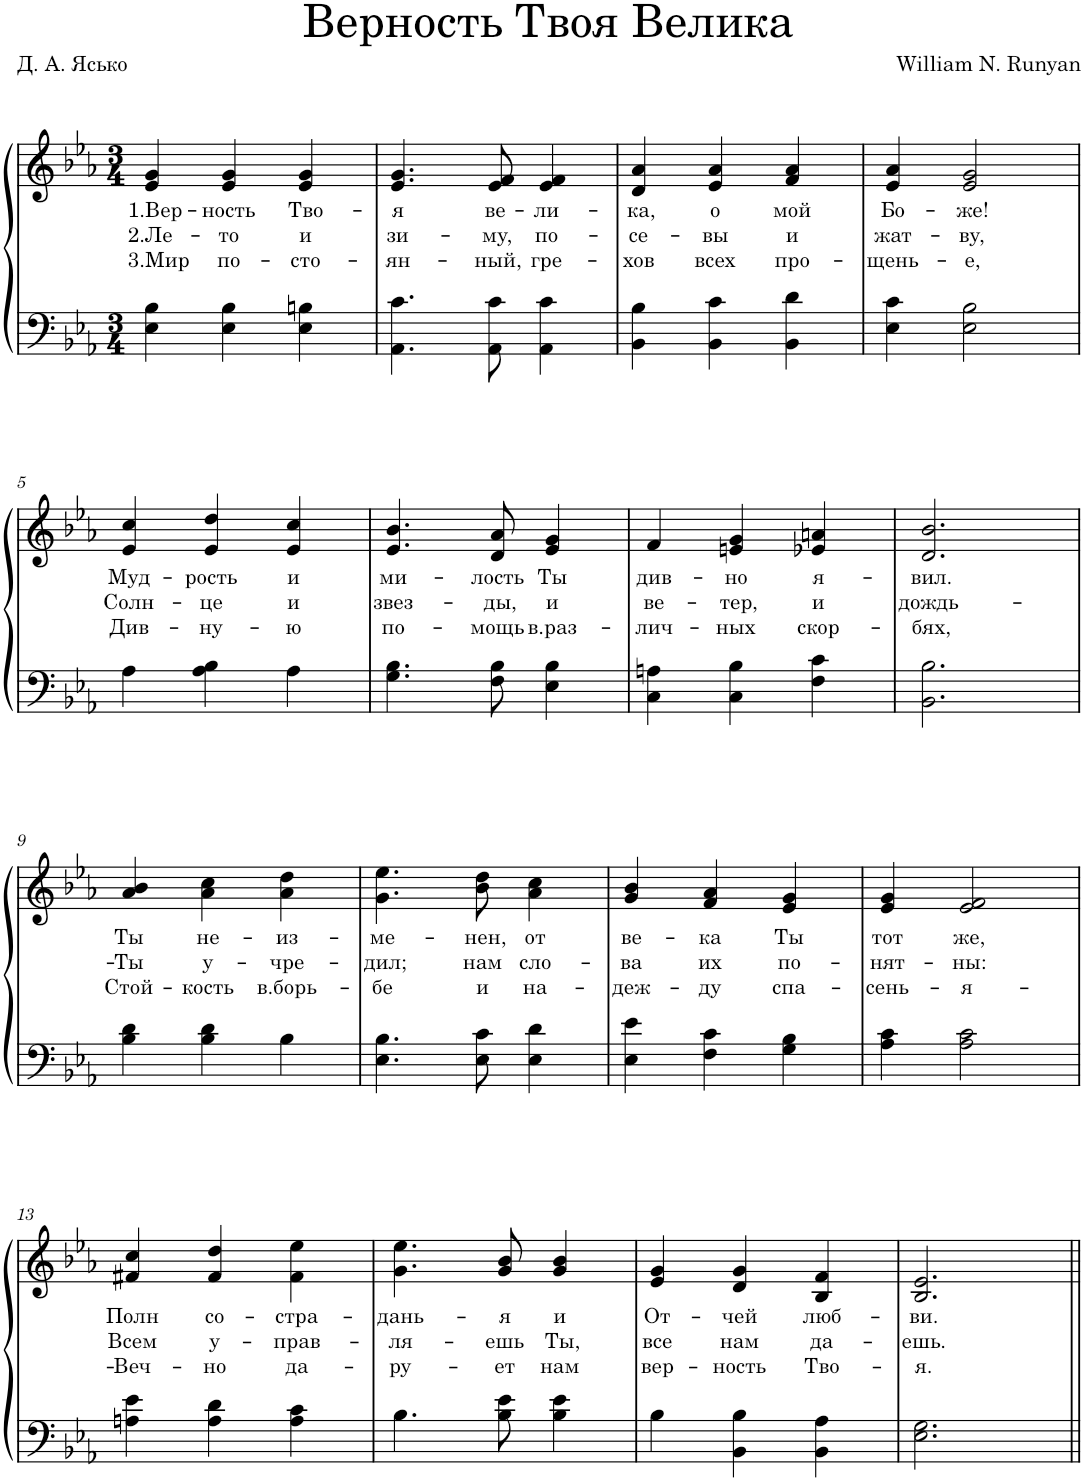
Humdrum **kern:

**kern	**kern	**text	**text	**text
*part1	*part1	*part1	*part1	*part1
*staff2	*staff1	*staff1	*staff1	*staff1
*I"Piano	*	*	*	*
*I'Pno.	*	*	*	*
*clefF4	*clefG2	*	*	*
*k[b-e-a-]	*k[b-e-a-]	*	*	*
*M3/4	*M3/4	*	*	*
=1	=1	=1	=1	=1
!	!	!LO:LY:b	!LO:LY:b	!LO:LY:b
4E-\ 4B-\	4e-/ 4g/	1.Вер-	2.Ле-	3.Мир
!	!	!LO:LY:b	!LO:LY:b	!LO:LY:b
4E-\ 4B-\	4e-/ 4g/	-ность	-то	по-
!	!	!LO:LY:b	!LO:LY:b	!LO:LY:b
4E-\ 4Bn\	4e-/ 4g/	Тво-	и	-сто-
=2	=2	=2	=2	=2
!	!	!LO:LY:b	!LO:LY:b	!LO:LY:b
4.AA-\ 4.c\	4.e-/ 4.g/	-я	зи-	-ян-
!	!	!LO:LY:b	!LO:LY:b	!LO:LY:b
8AA-\ 8c\	8e-/ 8f/	ве-	-му,	-ный,
!	!	!LO:LY:b	!LO:LY:b	!LO:LY:b
4AA-\ 4c\	4e-/ 4f/	-ли-	по-	гре-
=3	=3	=3	=3	=3
!	!	!LO:LY:b	!LO:LY:b	!LO:LY:b
4BB-\ 4B-\	4d/ 4a-/	-ка,	-се-	-хов
!	!	!LO:LY:b	!LO:LY:b	!LO:LY:b
4BB-\ 4c\	4e-/ 4a-/	о	-вы	всех
!	!	!LO:LY:b	!LO:LY:b	!LO:LY:b
4BB-\ 4d\	4f/ 4a-/	мой	и	про-
=4	=4	=4	=4	=4
!	!	!LO:LY:b	!LO:LY:b	!LO:LY:b
4E-\ 4c\	4e-/ 4a-/	Бо-	жат-	-щень-
!	!	!LO:LY:b	!LO:LY:b	!LO:LY:b
2E-\ 2B-\	2e-/ 2g/	-же!	-ву,	-е,
!!LO:LB:g=z
=5	=5	=5	=5	=5
!	!	!LO:LY:b	!LO:LY:b	!LO:LY:b
4A-\	4e-/ 4cc/	Муд-	Солн-	Див-
!	!	!LO:LY:b	!LO:LY:b	!LO:LY:b
4A-\ 4B-\	4e-/ 4dd/	-рость	-це	-ну-
!	!	!LO:LY:b	!LO:LY:b	!LO:LY:b
4A-\	4e-/ 4cc/	и	и	-ю
=6	=6	=6	=6	=6
!	!	!LO:LY:b	!LO:LY:b	!LO:LY:b
4.G\ 4.B-\	4.e-/ 4.b-/	ми-	звез-	по-
!	!	!LO:LY:b	!LO:LY:b	!LO:LY:b
8F\ 8B-\	8d/ 8a-/	-лость	-ды,	-мощь
!	!	!LO:LY:b	!LO:LY:b	!LO:LY:b
4E-\ 4B-\	4e-/ 4g/	Ты	и	в.раз-
=7	=7	=7	=7	=7
!	!	!LO:LY:b	!LO:LY:b	!LO:LY:b
4C\ 4An\	4f/	див-	ве-	-лич-
!	!	!LO:LY:b	!LO:LY:b	!LO:LY:b
4C\ 4B-\	4en/ 4g/	-но	-тер,	-ных
!	!	!LO:LY:b	!LO:LY:b	!LO:LY:b
4F\ 4c\	4e-X/ 4an/	я-	и	скор-
=8	=8	=8	=8	=8
!	!	!LO:LY:b	!LO:LY:b	!LO:LY:b
2.BB-\ 2.B-\	2.d/ 2.b-/	-вил.	дождь-	-бях,
!!LO:LB:g=z
=9	=9	=9	=9	=9
!	!	!LO:LY:b	!LO:LY:b	!LO:LY:b
4B-\ 4d\	4a-/ 4b-/	Ты	-Ты	Стой-
!	!	!LO:LY:b	!LO:LY:b	!LO:LY:b
4B-\ 4d\	4a-\ 4cc\	не-	у-	-кость
!	!	!LO:LY:b	!LO:LY:b	!LO:LY:b
4B-\	4a-\ 4dd\	-из-	-чре-	в.борь-
=10	=10	=10	=10	=10
!	!	!LO:LY:b	!LO:LY:b	!LO:LY:b
4.E-\ 4.B-\	4.g\ 4.ee-\	-ме-	-дил;	-бе
!	!	!LO:LY:b	!LO:LY:b	!LO:LY:b
8E-\ 8c\	8b-\ 8dd\	-нен,	нам	и
!	!	!LO:LY:b	!LO:LY:b	!LO:LY:b
4E-\ 4d\	4a-\ 4cc\	от	сло-	на-
=11	=11	=11	=11	=11
!	!	!LO:LY:b	!LO:LY:b	!LO:LY:b
4E-\ 4e-\	4g/ 4b-/	ве-	-ва	-деж-
!	!	!LO:LY:b	!LO:LY:b	!LO:LY:b
4F\ 4c\	4f/ 4a-/	-ка	их	-ду
!	!	!LO:LY:b	!LO:LY:b	!LO:LY:b
4G\ 4B-\	4e-/ 4g/	Ты	по-	спа-
=12	=12	=12	=12	=12
!	!	!LO:LY:b	!LO:LY:b	!LO:LY:b
4A-\ 4c\	4e-/ 4g/	тот	-нят-	-сень-
!	!	!LO:LY:b	!LO:LY:b	!LO:LY:b
2A-\ 2c\	2e-/ 2f/	же,	-ны:	-я-
!!LO:LB:g=z
=13	=13	=13	=13	=13
!	!	!LO:LY:b	!LO:LY:b	!LO:LY:b
4An\ 4e-\	4f#X/ 4cc/	Полн	Всем	-Веч-
!	!	!LO:LY:b	!LO:LY:b	!LO:LY:b
4A\ 4d\	4f#/ 4dd/	со-	у-	-но
!	!	!LO:LY:b	!LO:LY:b	!LO:LY:b
4A\ 4c\	4f#\ 4ee-\	-стра-	-прав-	да-
=14	=14	=14	=14	=14
!	!	!LO:LY:b	!LO:LY:b	!LO:LY:b
4.B-\	4.g\ 4.ee-\	-дань-	-ля-	-ру-
!	!	!LO:LY:b	!LO:LY:b	!LO:LY:b
8B-\ 8e-\	8g/ 8b-/	-я	-ешь	-ет
!	!	!LO:LY:b	!LO:LY:b	!LO:LY:b
4B-\ 4e-\	4g/ 4b-/	и	Ты,	нам
=15	=15	=15	=15	=15
!	!	!LO:LY:b	!LO:LY:b	!LO:LY:b
4B-\	4e-/ 4g/	От-	все	вер-
!	!	!LO:LY:b	!LO:LY:b	!LO:LY:b
4BB-\ 4B-\	4d/ 4g/	-чей	нам	-ность
!	!	!LO:LY:b	!LO:LY:b	!LO:LY:b
4BB-\ 4A-\	4B-/ 4f/	люб-	да-	Тво-
=16	=16	=16	=16	=16
!	!	!LO:LY:b	!LO:LY:b	!LO:LY:b
2.E-\ 2.G\	2.B-/ 2.e-/	-ви.	-ешь.	-я.
=||	=||	=||	=||	=||
*-	*-	*-	*-	*-
